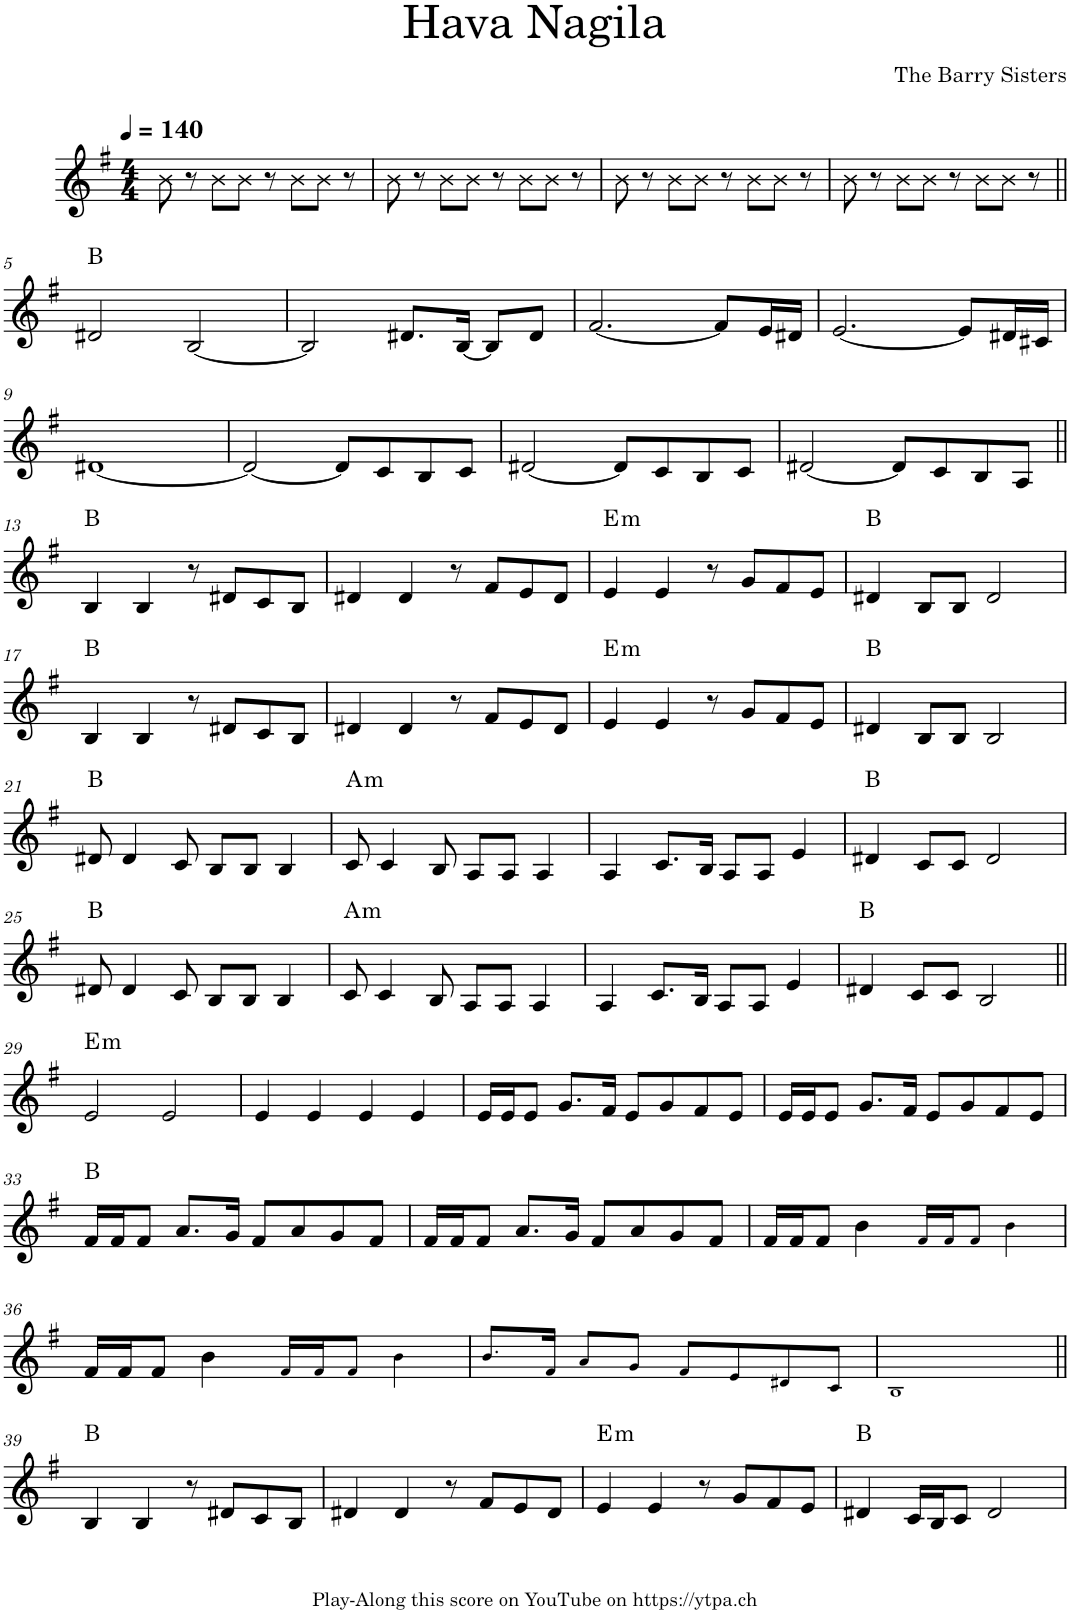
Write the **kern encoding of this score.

**kern	**harte
*part1	*part1
*staff1	*
*I"Piano	*
*I'Pno.	*
*clefG2	*
*k[f#]	*
*M4/4	*
*MM140	*
=1	=1
8b\	.
8r	.
8b\L	.
8b\J	.
8r	.
8b\L	.
8b\J	.
8r	.
=2	=2
8b\	.
8r	.
8b\L	.
8b\J	.
8r	.
8b\L	.
8b\J	.
8r	.
=3	=3
8b\	.
8r	.
8b\L	.
8b\J	.
8r	.
8b\L	.
8b\J	.
8r	.
=4	=4
8b\	.
8r	.
8b\L	.
8b\J	.
8r	.
8b\L	.
8b\J	.
8r	.
!!LO:LB:g=z
=5||	=5||
2d#X/	B:maj
[2B/	.
=6	=6
2B/]	.
8.d#X/L	.
[16B/Jk	.
8B/L]	.
8d#/J	.
=7	=7
[2.f#/	.
8f#/L]	.
16e/L	.
16d#X/JJ	.
=8	=8
[2.e/	.
8e/L]	.
16d#X/L	.
16c#X/JJ	.
!!LO:LB:g=z
=9	=9
[1d#X	.
=10	=10
2d#/_	.
8d#/L]	.
8c/	.
8B/	.
8c/J	.
=11	=11
[2d#X/	.
8d#/L]	.
8c/	.
8B/	.
8c/J	.
=12	=12
[2d#X/	.
8d#/L]	.
8c/	.
8B/	.
8A/J	.
!!LO:LB:g=z
=13||	=13||
4B/	B:maj
4B/	.
8r	.
8d#X/L	.
8c/	.
8B/J	.
=14	=14
4d#X/	.
4d#/	.
8r	.
8f#/L	.
8e/	.
8d#/J	.
=15	=15
!	!LO:H:kt=m
4e/	E:min
4e/	.
8r	.
8g/L	.
8f#/	.
8e/J	.
=16	=16
4d#X/	B:maj
8B/L	.
8B/J	.
2d#/	.
!!LO:LB:g=z
=17	=17
4B/	B:maj
4B/	.
8r	.
8d#X/L	.
8c/	.
8B/J	.
=18	=18
4d#X/	.
4d#/	.
8r	.
8f#/L	.
8e/	.
8d#/J	.
=19	=19
!	!LO:H:kt=m
4e/	E:min
4e/	.
8r	.
8g/L	.
8f#/	.
8e/J	.
=20	=20
4d#X/	B:maj
8B/L	.
8B/J	.
2B/	.
!!LO:LB:g=z
=21	=21
8d#X/	B:maj
4d#/	.
8c/	.
8B/L	.
8B/J	.
4B/	.
=22	=22
!	!LO:H:kt=m
8c/	A:min
4c/	.
8B/	.
8A/L	.
8A/J	.
4A/	.
=23	=23
4A/	.
8.c/L	.
16B/Jk	.
8A/L	.
8A/J	.
4e/	.
=24	=24
4d#X/	B:maj
8c/L	.
8c/J	.
2d#/	.
!!LO:LB:g=z
=25	=25
8d#X/	B:maj
4d#/	.
8c/	.
8B/L	.
8B/J	.
4B/	.
=26	=26
!	!LO:H:kt=m
8c/	A:min
4c/	.
8B/	.
8A/L	.
8A/J	.
4A/	.
=27	=27
4A/	.
8.c/L	.
16B/Jk	.
8A/L	.
8A/J	.
4e/	.
=28	=28
4d#X/	B:maj
8c/L	.
8c/J	.
2B/	.
!!LO:LB:g=z
=29||	=29||
!	!LO:H:kt=m
2e/	E:min
2e/	.
=30	=30
4e/	.
4e/	.
4e/	.
4e/	.
=31	=31
16e/LL	.
16e/J	.
8e/J	.
8.g/L	.
16f#/Jk	.
8e/L	.
8g/	.
8f#/	.
8e/J	.
=32	=32
16e/LL	.
16e/J	.
8e/J	.
8.g/L	.
16f#/Jk	.
8e/L	.
8g/	.
8f#/	.
8e/J	.
!!LO:LB:g=z
=33	=33
16f#/LL	B:maj
16f#/J	.
8f#/J	.
8.a/L	.
16g/Jk	.
8f#/L	.
8a/	.
8g/	.
8f#/J	.
=34	=34
16f#/LL	.
16f#/J	.
8f#/J	.
8.a/L	.
16g/Jk	.
8f#/L	.
8a/	.
8g/	.
8f#/J	.
=35	=35
16f#/LL	.
16f#/J	.
8f#/J	.
4b\	.
16f#!/LL	.
16f#!/J	.
8f#!/J	.
4b!\	.
!!LO:LB:g=z
=36	=36
16f#/LL	.
16f#/J	.
8f#/J	.
4b\	.
16f#!/LL	.
16f#!/J	.
8f#!/J	.
4b!\	.
=37	=37
8.b!/L	.
16f#!/Jk	.
8a!/L	.
8g!/J	.
8f#!/L	.
8e!/	.
8d#X!/	.
8c!/J	.
=38	=38
1B!	.
!!LO:LB:g=z
=39||	=39||
4B/	B:maj
4B/	.
8r	.
8d#X/L	.
8c/	.
8B/J	.
=40	=40
4d#X/	.
4d#/	.
8r	.
8f#/L	.
8e/	.
8d#/J	.
=41	=41
!	!LO:H:kt=m
4e/	E:min
4e/	.
8r	.
8g/L	.
8f#/	.
8e/J	.
=42	=42
4d#X/	B:maj
16c/LL	.
16B/J	.
8c/J	.
2d#/	.
=	=
*-	*-
